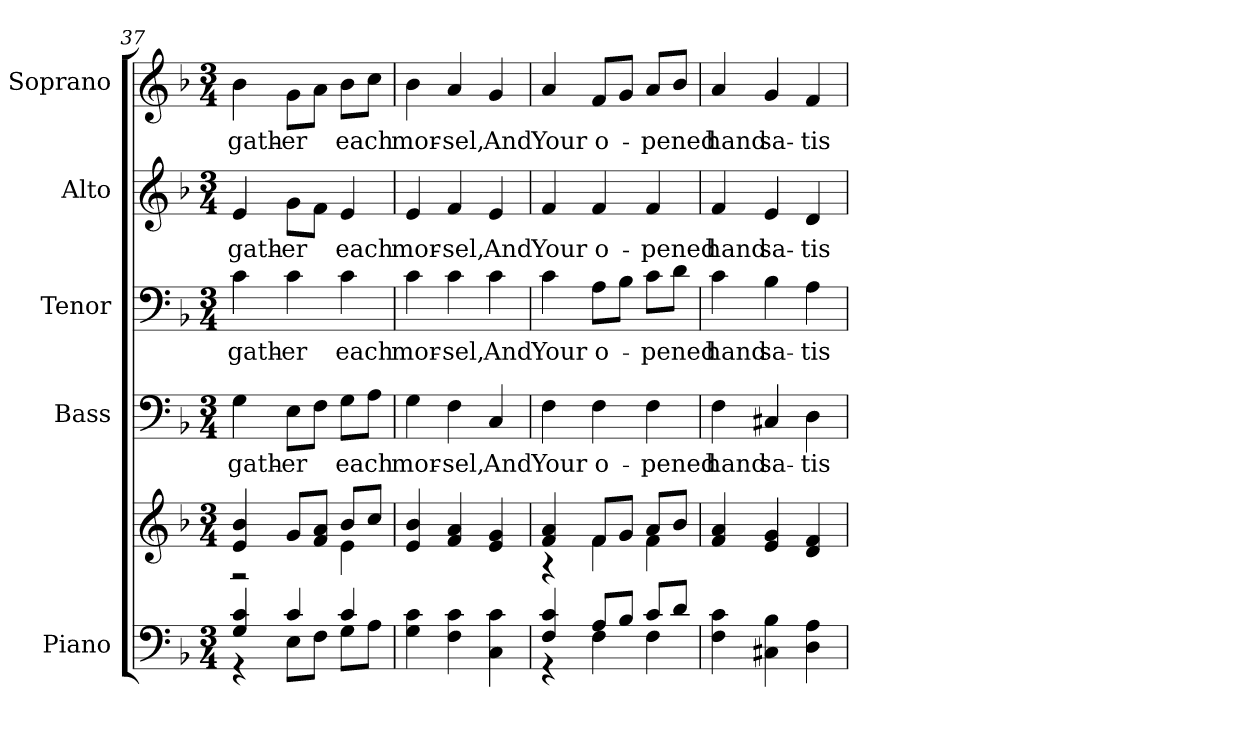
**kern	**kern	**kern	**text	**kern	**text	**kern	**text	**kern	**text
*part5	*part5	*part4	*part4	*part3	*part3	*part2	*part2	*part1	*part1
*staff6	*staff5	*staff4	*staff4	*staff3	*staff3	*staff2	*staff2	*staff1	*staff1
*I"Piano	*	*I"Bass	*	*I"Tenor	*	*I"Alto	*	*I"Soprano	*
*I'Pno.	*	*I'B.	*	*I'T.	*	*I'A.	*	*I'S.	*
*clefF4	*clefG2	*clefF4	*	*clefF4	*	*clefG2	*	*clefG2	*
*k[b-]	*k[b-]	*k[b-]	*	*k[b-]	*	*k[b-]	*	*k[b-]	*
*F:	*F:	*F:	*	*F:	*	*F:	*	*F:	*
*M3/4	*M3/4	*M3/4	*	*M3/4	*	*M3/4	*	*M3/4	*
=37	=37	=37	=37	=37	=37	=37	=37	=37	=37
*^	*^	*	*	*	*	*	*	*	*
!	!	!	!	!	!LO:LY:b:color=#000000	!	!	!	!	!	!
!	!	!	!	!	!	!	!LO:LY:b:color=#000000	!	!	!	!
!	!	!	!	!	!	!	!	!	!LO:LY:b:color=#000000	!	!
!	!	!	!	!	!	!	!	!	!	!	!LO:LY:b:color=#000000
4Gi/ 4ci	4r	4ei/ 4b-i	2r	4Gi\	gath-	4ci\	gath-	4ei/	gath-	4b-i\	gath-
!	!	!	!	!	!LO:LY:b:color=#000000	!	!	!	!	!	!
!	!	!	!	!	!	!	!LO:LY:b:color=#000000	!	!	!	!
!	!	!	!	!	!	!	!	!	!LO:LY:b:color=#000000	!	!
!	!	!	!	!	!	!	!	!	!	!	!LO:LY:b:color=#000000
4ci/	8Ei\L	8gi/L	.	8Ei\L	-er	4ci\	-er	8gi\L	-er	8gi\L	-er
.	8Fi\J	8fi/ 8aiJ	.	8Fi\J	.	.	.	8fi\J	.	8ai\J	.
!	!	!	!	!	!LO:LY:b:color=#000000	!	!	!	!	!	!
!	!	!	!	!	!	!	!LO:LY:b:color=#000000	!	!	!	!
!	!	!	!	!	!	!	!	!	!LO:LY:b:color=#000000	!	!
!	!	!	!	!	!	!	!	!	!	!	!LO:LY:b:color=#000000
4ci/	8Gi\L	8b-i/L	4ei\	8Gi\L	each	4ci\	each	4ei/	each	8b-i\L	each
.	8Ai\J	8cci/J	.	8Ai\J	.	.	.	.	.	8cci\J	.
*v	*v	*	*	*	*	*	*	*	*	*	*
*	*v	*v	*	*	*	*	*	*	*	*
!!LO:PB:g=z
=38	=38	=38	=38	=38	=38	=38	=38	=38	=38
*^	*	*	*	*	*	*	*	*	*
!	!	!	!	!LO:LY:b:color=#000000	!	!	!	!	!	!
*v	*v	*	*	*	*	*	*	*	*	*
*^	*	*	*	*	*	*	*	*	*
!	!	!	!	!	!	!LO:LY:b:color=#000000	!	!	!	!
*v	*v	*	*	*	*	*	*	*	*	*
*^	*	*	*	*	*	*	*	*	*
!	!	!	!	!	!	!	!	!LO:LY:b:color=#000000	!	!
*v	*v	*	*	*	*	*	*	*	*	*
*^	*	*	*	*	*	*	*	*	*
!	!	!	!	!	!	!	!	!	!	!LO:LY:b:color=#000000
*v	*v	*	*	*	*	*	*	*	*	*
4Gi\ 4ci	4ei/ 4b-i	4Gi\	mor-	4ci\	mor-	4ei/	mor-	4b-i\	mor-
!	!	!	!LO:LY:b:color=#000000	!	!	!	!	!	!
!	!	!	!	!	!LO:LY:b:color=#000000	!	!	!	!
!	!	!	!	!	!	!	!LO:LY:b:color=#000000	!	!
!	!	!	!	!	!	!	!	!	!LO:LY:b:color=#000000
4Fi\ 4ci	4fi/ 4ai	4Fi\	-sel,	4ci\	-sel,	4fi/	-sel,	4ai/	-sel,
!	!	!	!LO:LY:b:color=#000000	!	!	!	!	!	!
!	!	!	!	!	!LO:LY:b:color=#000000	!	!	!	!
!	!	!	!	!	!	!	!LO:LY:b:color=#000000	!	!
!	!	!	!	!	!	!	!	!	!LO:LY:b:color=#000000
4Ci\ 4ci	4ei/ 4gi	4Ci/	And	4ci\	And	4ei/	And	4gi/	And
=39	=39	=39	=39	=39	=39	=39	=39	=39	=39
*^	*^	*	*	*	*	*	*	*	*
!	!	!	!	!	!LO:LY:b:color=#000000	!	!	!	!	!	!
!	!	!	!	!	!	!	!LO:LY:b:color=#000000	!	!	!	!
!	!	!	!	!	!	!	!	!	!LO:LY:b:color=#000000	!	!
!	!	!	!	!	!	!	!	!	!	!	!LO:LY:b:color=#000000
4Fi/ 4ci	4r	4fi/ 4ai	4r	4Fi\	Your	4ci\	Your	4fi/	Your	4ai/	Your
!	!	!	!	!	!LO:LY:b:color=#000000	!	!	!	!	!	!
!	!	!	!	!	!	!	!LO:LY:b:color=#000000	!	!	!	!
!	!	!	!	!	!	!	!	!	!LO:LY:b:color=#000000	!	!
!	!	!	!	!	!	!	!	!	!	!	!LO:LY:b:color=#000000
8Ai/L	4Fi\	8fi/L	4fi\	4Fi\	o-	8Ai\L	o-	4fi/	o-	8fi/L	o-
8B-i/J	.	8gi/J	.	.	.	8B-i\J	.	.	.	8gi/J	.
!	!	!	!	!	!LO:LY:b:color=#000000	!	!	!	!	!	!
!	!	!	!	!	!	!	!LO:LY:b:color=#000000	!	!	!	!
!	!	!	!	!	!	!	!	!	!LO:LY:b:color=#000000	!	!
!	!	!	!	!	!	!	!	!	!	!	!LO:LY:b:color=#000000
8ci/L	4Fi\	8ai/L	4fi\	4Fi\	-pened	8ci\L	-pened	4fi/	-pened	8ai/L	-pened
8di/J	.	8b-i/J	.	.	.	8di\J	.	.	.	8b-i/J	.
*v	*v	*	*	*	*	*	*	*	*	*	*
*	*v	*v	*	*	*	*	*	*	*	*
=40	=40	=40	=40	=40	=40	=40	=40	=40	=40
!	!	!	!LO:LY:b:color=#000000	!	!	!	!	!	!
!	!	!	!	!	!LO:LY:b:color=#000000	!	!	!	!
!	!	!	!	!	!	!	!LO:LY:b:color=#000000	!	!
!	!	!	!	!	!	!	!	!	!LO:LY:b:color=#000000
4Fi\ 4ci	4fi/ 4ai	4Fi\	hand	4ci\	hand	4fi/	hand	4ai/	hand
!	!	!	!LO:LY:b:color=#000000	!	!	!	!	!	!
!	!	!	!	!	!LO:LY:b:color=#000000	!	!	!	!
!	!	!	!	!	!	!	!LO:LY:b:color=#000000	!	!
!	!	!	!	!	!	!	!	!	!LO:LY:b:color=#000000
4C#Xi\ 4B-i	4ei/ 4gi	4C#Xi/	sa-	4B-i\	sa-	4ei/	sa-	4gi/	sa-
!	!	!	!LO:LY:b:color=#000000	!	!	!	!	!	!
!	!	!	!	!	!LO:LY:b:color=#000000	!	!	!	!
!	!	!	!	!	!	!	!LO:LY:b:color=#000000	!	!
!	!	!	!	!	!	!	!	!	!LO:LY:b:color=#000000
4Di\ 4Ai	4di/ 4fi	4Di\	-tis-	4Ai\	-tis-	4di/	-tis-	4fi/	-tis-
=	=	=	=	=	=	=	=	=	=
*-	*-	*-	*-	*-	*-	*-	*-	*-	*-
